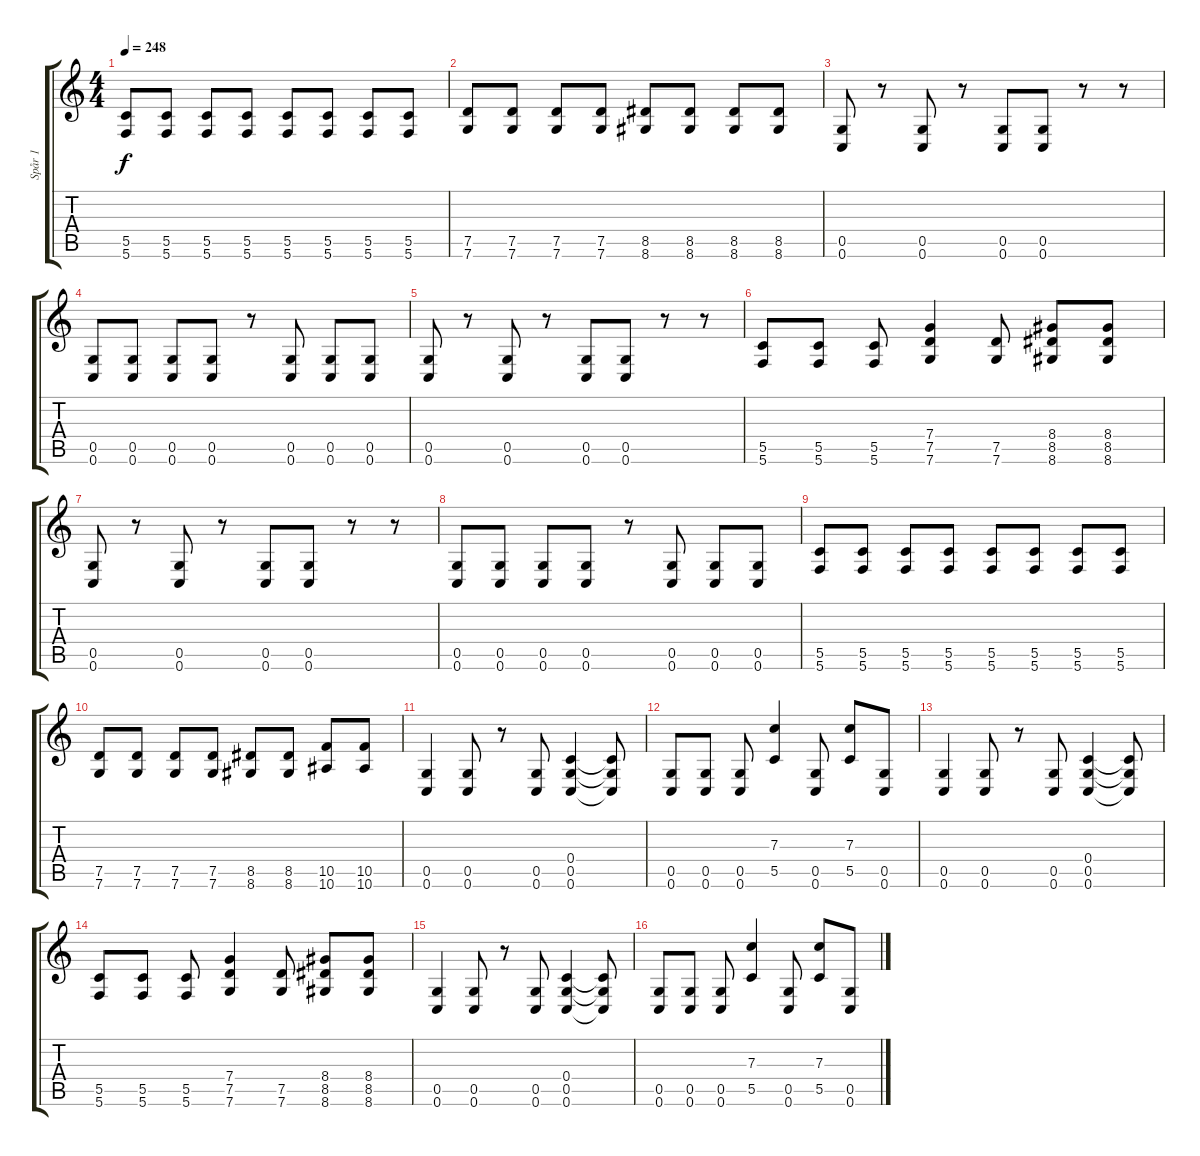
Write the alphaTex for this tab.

\track ("Spår 1" "Spår 1") {instrument distortionguitar}
\staff {score tabs}
\tuning (D4 A3 F3 C3 G2 C2) {hide}
\ts (4 4)
\tempo 248
\clef g2
\ks c
(5.5 5.6).8{dy f} (5.5 5.6).8 (5.5 5.6).8 (5.5 5.6).8 (5.5 5.6).8 (5.5 5.6).8 (5.5 5.6).8 (5.5 5.6).8 |
(7.5 7.6).8 (7.5 7.6).8 (7.5 7.6).8 (7.5 7.6).8 (8.5 8.6).8 (8.5 8.6).8 (8.5 8.6).8 (8.5 8.6).8 |
(0.5 0.6).8 r.8 (0.5 0.6).8 r.8 (0.5 0.6).8 (0.5 0.6).8 r.8 r.8 |
(0.5 0.6).8 (0.5 0.6).8 (0.5 0.6).8 (0.5 0.6).8 r.8 (0.5 0.6).8 (0.5 0.6).8 (0.5 0.6).8 |
(0.5 0.6).8 r.8 (0.5 0.6).8 r.8 (0.5 0.6).8 (0.5 0.6).8 r.8 r.8 |
(5.5 5.6).8 (5.5 5.6).8 (5.5 5.6).8 (7.4 7.5 7.6).4 (7.5 7.6).8 (8.4 8.5 8.6).8 (8.4 8.5 8.6).8 |
(0.5 0.6).8 r.8 (0.5 0.6).8 r.8 (0.5 0.6).8 (0.5 0.6).8 r.8 r.8 |
(0.5 0.6).8 (0.5 0.6).8 (0.5 0.6).8 (0.5 0.6).8 r.8 (0.5 0.6).8 (0.5 0.6).8 (0.5 0.6).8 |
(5.5 5.6).8 (5.5 5.6).8 (5.5 5.6).8 (5.5 5.6).8 (5.5 5.6).8 (5.5 5.6).8 (5.5 5.6).8 (5.5 5.6).8 |
(7.5 7.6).8 (7.5 7.6).8 (7.5 7.6).8 (7.5 7.6).8 (8.5 8.6).8 (8.5 8.6).8 (10.5 10.6).8 (10.5 10.6).8 |
(0.5 0.6).4 (0.5 0.6).8 r.8 (0.5 0.6).8 (0.4 0.5 0.6).4 (0.4{t} 0.5{t} 0.6{t}).8 |
(0.5 0.6).8 (0.5 0.6).8 (0.5 0.6).8 (7.3 5.5).4 (0.5 0.6).8 (7.3 5.5).8 (0.5 0.6).8 |
(0.5 0.6).4 (0.5 0.6).8 r.8 (0.5 0.6).8 (0.4 0.5 0.6).4 (0.4{t} 0.5{t} 0.6{t}).8 |
(5.5 5.6).8 (5.5 5.6).8 (5.5 5.6).8 (7.4 7.5 7.6).4 (7.5 7.6).8 (8.4 8.5 8.6).8 (8.4 8.5 8.6).8 |
(0.5 0.6).4 (0.5 0.6).8 r.8 (0.5 0.6).8 (0.4 0.5 0.6).4 (0.4{t} 0.5{t} 0.6{t}).8 |
(0.5 0.6).8 (0.5 0.6).8 (0.5 0.6).8 (7.3 5.5).4 (0.5 0.6).8 (7.3 5.5).8 (0.5 0.6).8
